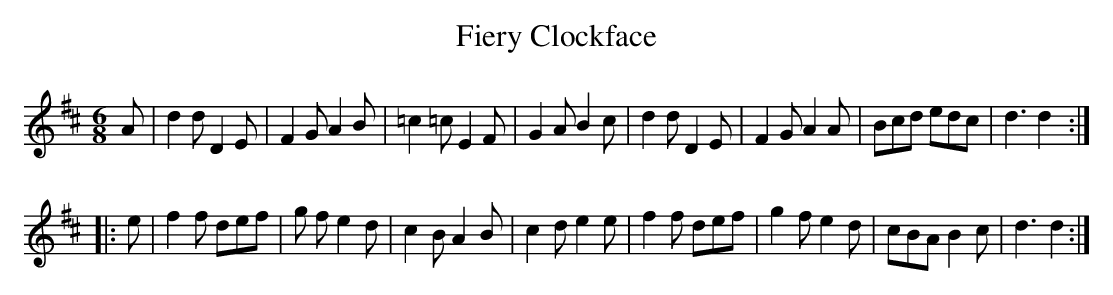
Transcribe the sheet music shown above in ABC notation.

X:1
T:Fiery Clockface
M:6/8
L:1/8
K:D
A|d2dD2E|F2GA2B|=c2=cE2F|G2AB2c|d2dD2E|F2GA2A|Bcd edc|d3d2::
e|f2f def|g 2fe2d|c2BA2B|c2de2e|f2f def|g2fe2d|cBAB2c|d3d2:|
